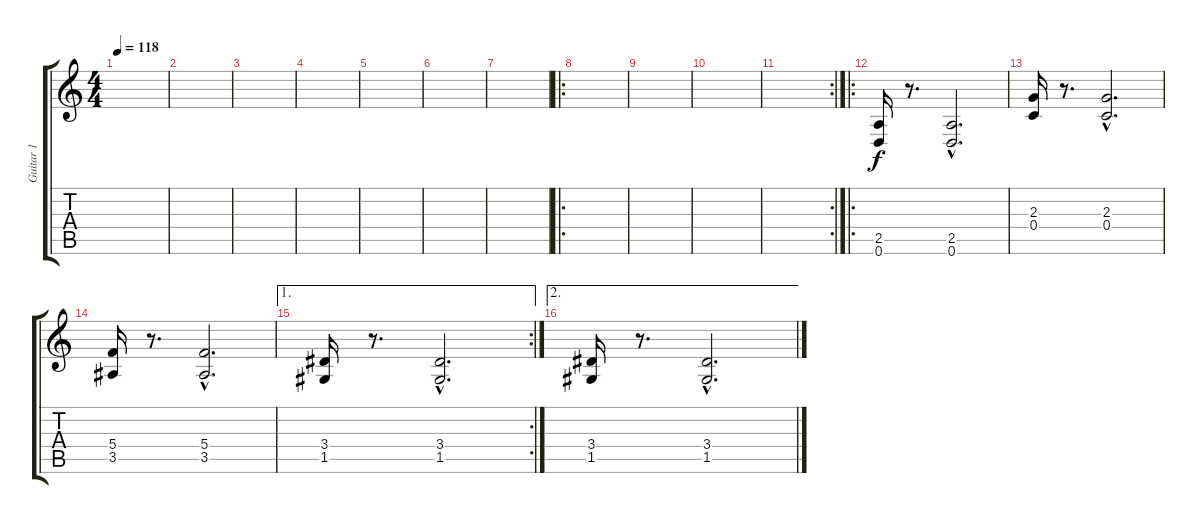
\track ("Guitar 1" "Guitar 1") {instrument distortionguitar}
\staff {score tabs}
\tuning (D4 A3 F3 C3 G2 D2) {hide}
\ts (4 4)
\tempo 118
\clef g2
\ks c
|
|
|
|
|
|
|
\ro
|
|
|
\rc 2
|
\ro
(2.5 0.6).16 r.8{d} (2.5{hac} 0.6{hac}).2{d} |
(2.3 0.4).16 r.8{d} (2.3{hac} 0.4{hac}).2{d} |
(5.4 3.5).16 r.8{d} (5.4{hac} 3.5{hac}).2{d} |
\ae 1
\rc 2
(3.4 1.5).16 r.8{d} (3.4{hac} 1.5{hac}).2{d} |
\ae 2
(3.4 1.5).16 r.8{d} (3.4{hac} 1.5{hac}).2{d}
